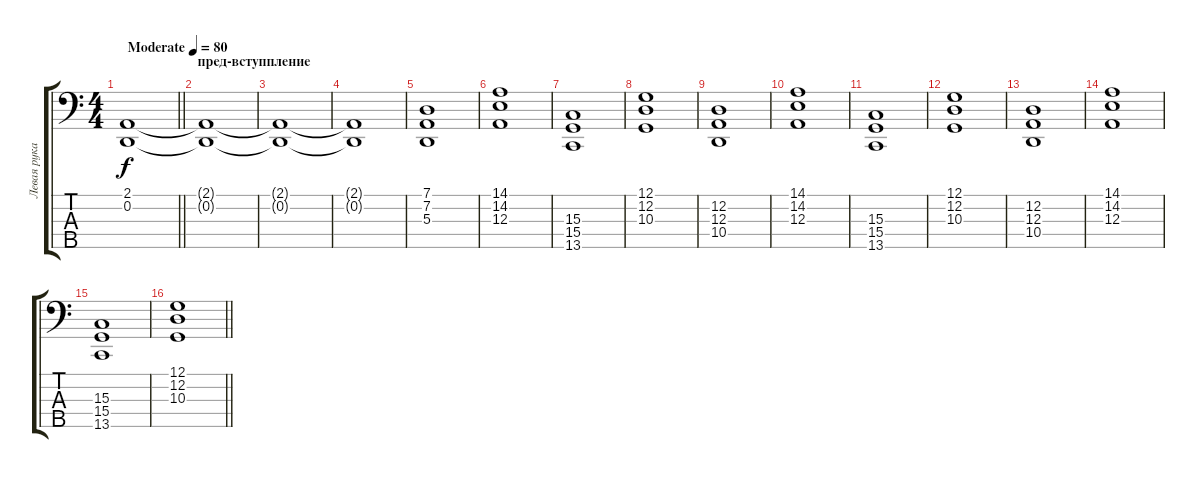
\track ("Левая рука Клавиши" "Левая рука") {instrument stringensemble2}
\staff {score tabs}
\tuning (G2 D2 A1 E1 B0) {hide}
\ts (4 4)
\tempo (80 "Moderate")
\clef f4
\barLineRight lightlight
\ks c
(2.1 0.2).1{dy f instrument stringensemble2} |
\section ("" "пред-вступпление")
(2.1{t} 0.2{t}).1 |
(2.1{t} 0.2{t}).1 |
(2.1{t} 0.2{t}).1 |
(7.1 7.2 5.3).1 |
(14.1 14.2 12.3).1 |
(15.3 15.4 13.5).1 |
(12.1 12.2 10.3).1 |
(12.2 12.3 10.4).1 |
(14.1 14.2 12.3).1 |
(15.3 15.4 13.5).1 |
(12.1 12.2 10.3).1 |
(12.2 12.3 10.4).1 |
(14.1 14.2 12.3).1 |
(15.3 15.4 13.5).1 |
\barLineRight lightlight
(12.1 12.2 10.3).1
